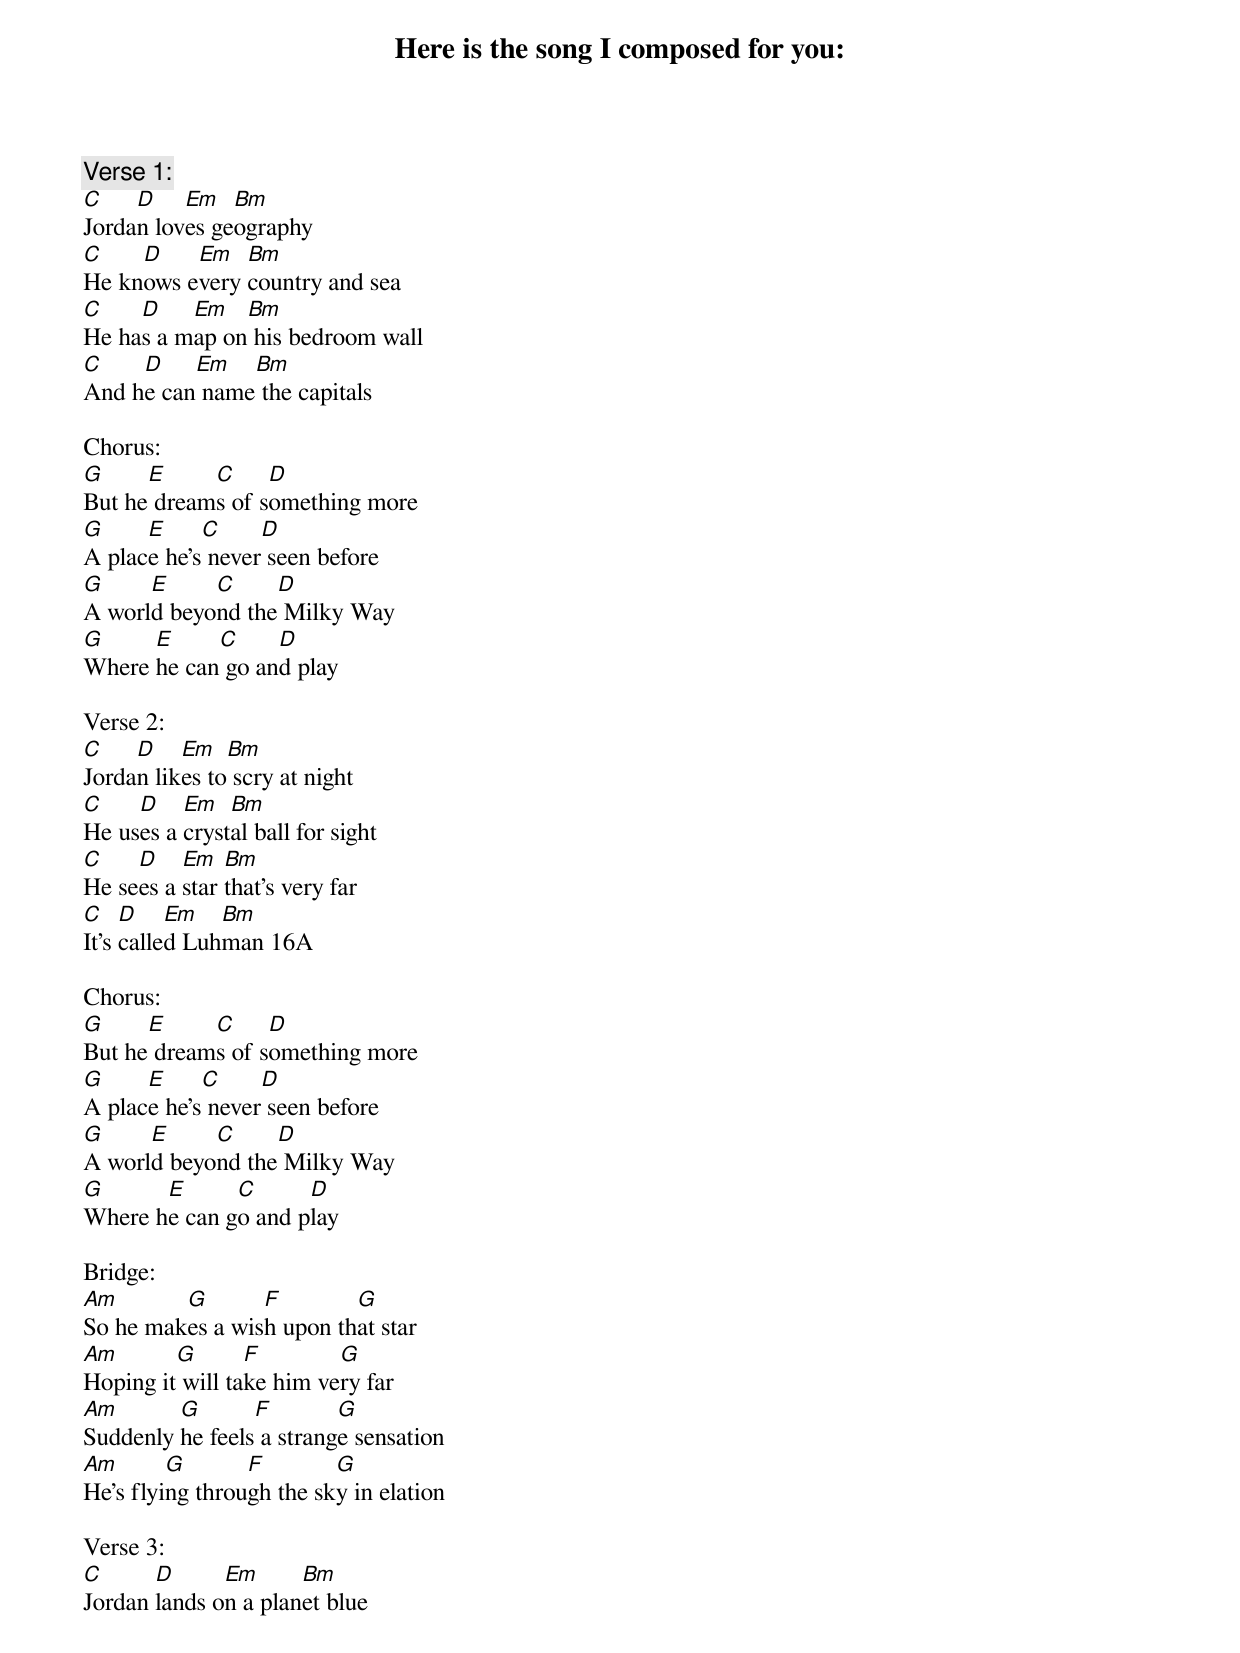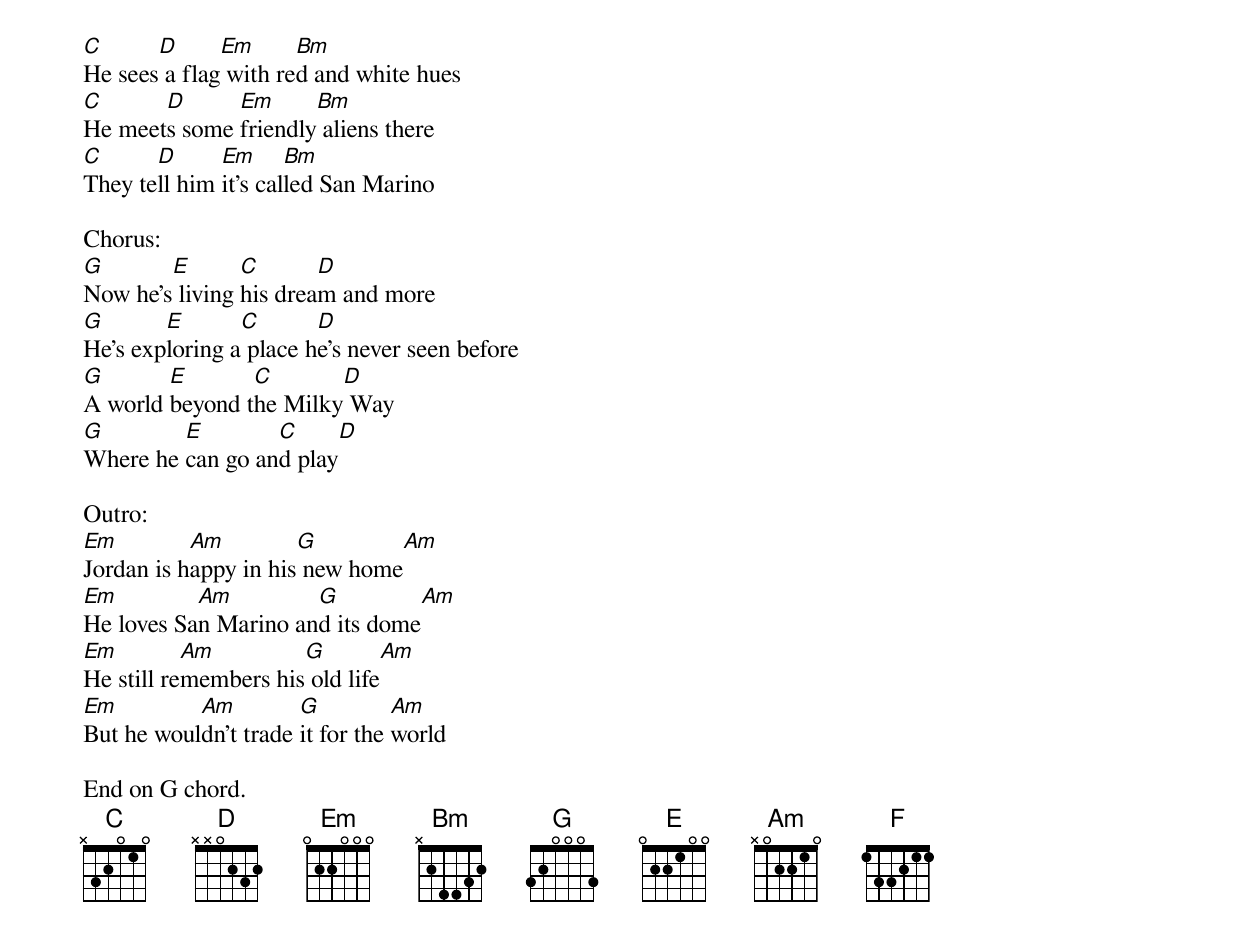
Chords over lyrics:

Here is the song I composed for you:

Verse 1:
C    D    Em   Bm
Jordan loves geography
C    D    Em   Bm
He knows every country and sea
C    D    Em   Bm
He has a map on his bedroom wall
C    D    Em   Bm
And he can name the capitals

Chorus:
G     E     C     D
But he dreams of something more
G     E     C     D
A place he's never seen before
G     E     C     D
A world beyond the Milky Way
G     E     C     D
Where he can go and play

Verse 2:
C    D    Em   Bm
Jordan likes to scry at night
C    D    Em   Bm
He uses a crystal ball for sight
C    D    Em   Bm
He sees a star that's very far
C    D    Em   Bm
It's called Luhman 16A

Chorus:
G     E     C     D
But he dreams of something more
G     E     C     D
A place he's never seen before
G     E     C     D
A world beyond the Milky Way
G      E      C      D
Where he can go and play

Bridge:
Am       G       F        G
So he makes a wish upon that star
Am       G       F        G
Hoping it will take him very far
Am       G       F        G
Suddenly he feels a strange sensation
Am       G       F        G
He's flying through the sky in elation

Verse 3:
C      D      Em      Bm
Jordan lands on a planet blue
C      D      Em      Bm
He sees a flag with red and white hues
C      D      Em      Bm
He meets some friendly aliens there
C      D      Em      Bm
They tell him it's called San Marino

Chorus:
G       E       C       D
Now he's living his dream and more
G       E       C       D
He's exploring a place he's never seen before
G       E       C       D
A world beyond the Milky Way
G        E        C        D
Where he can go and play

Outro:
Em         Am         G          Am
Jordan is happy in his new home
Em         Am         G          Am
He loves San Marino and its dome
Em         Am         G          Am
He still remembers his old life
Em         Am         G          Am
But he wouldn't trade it for the world

End on G chord.
